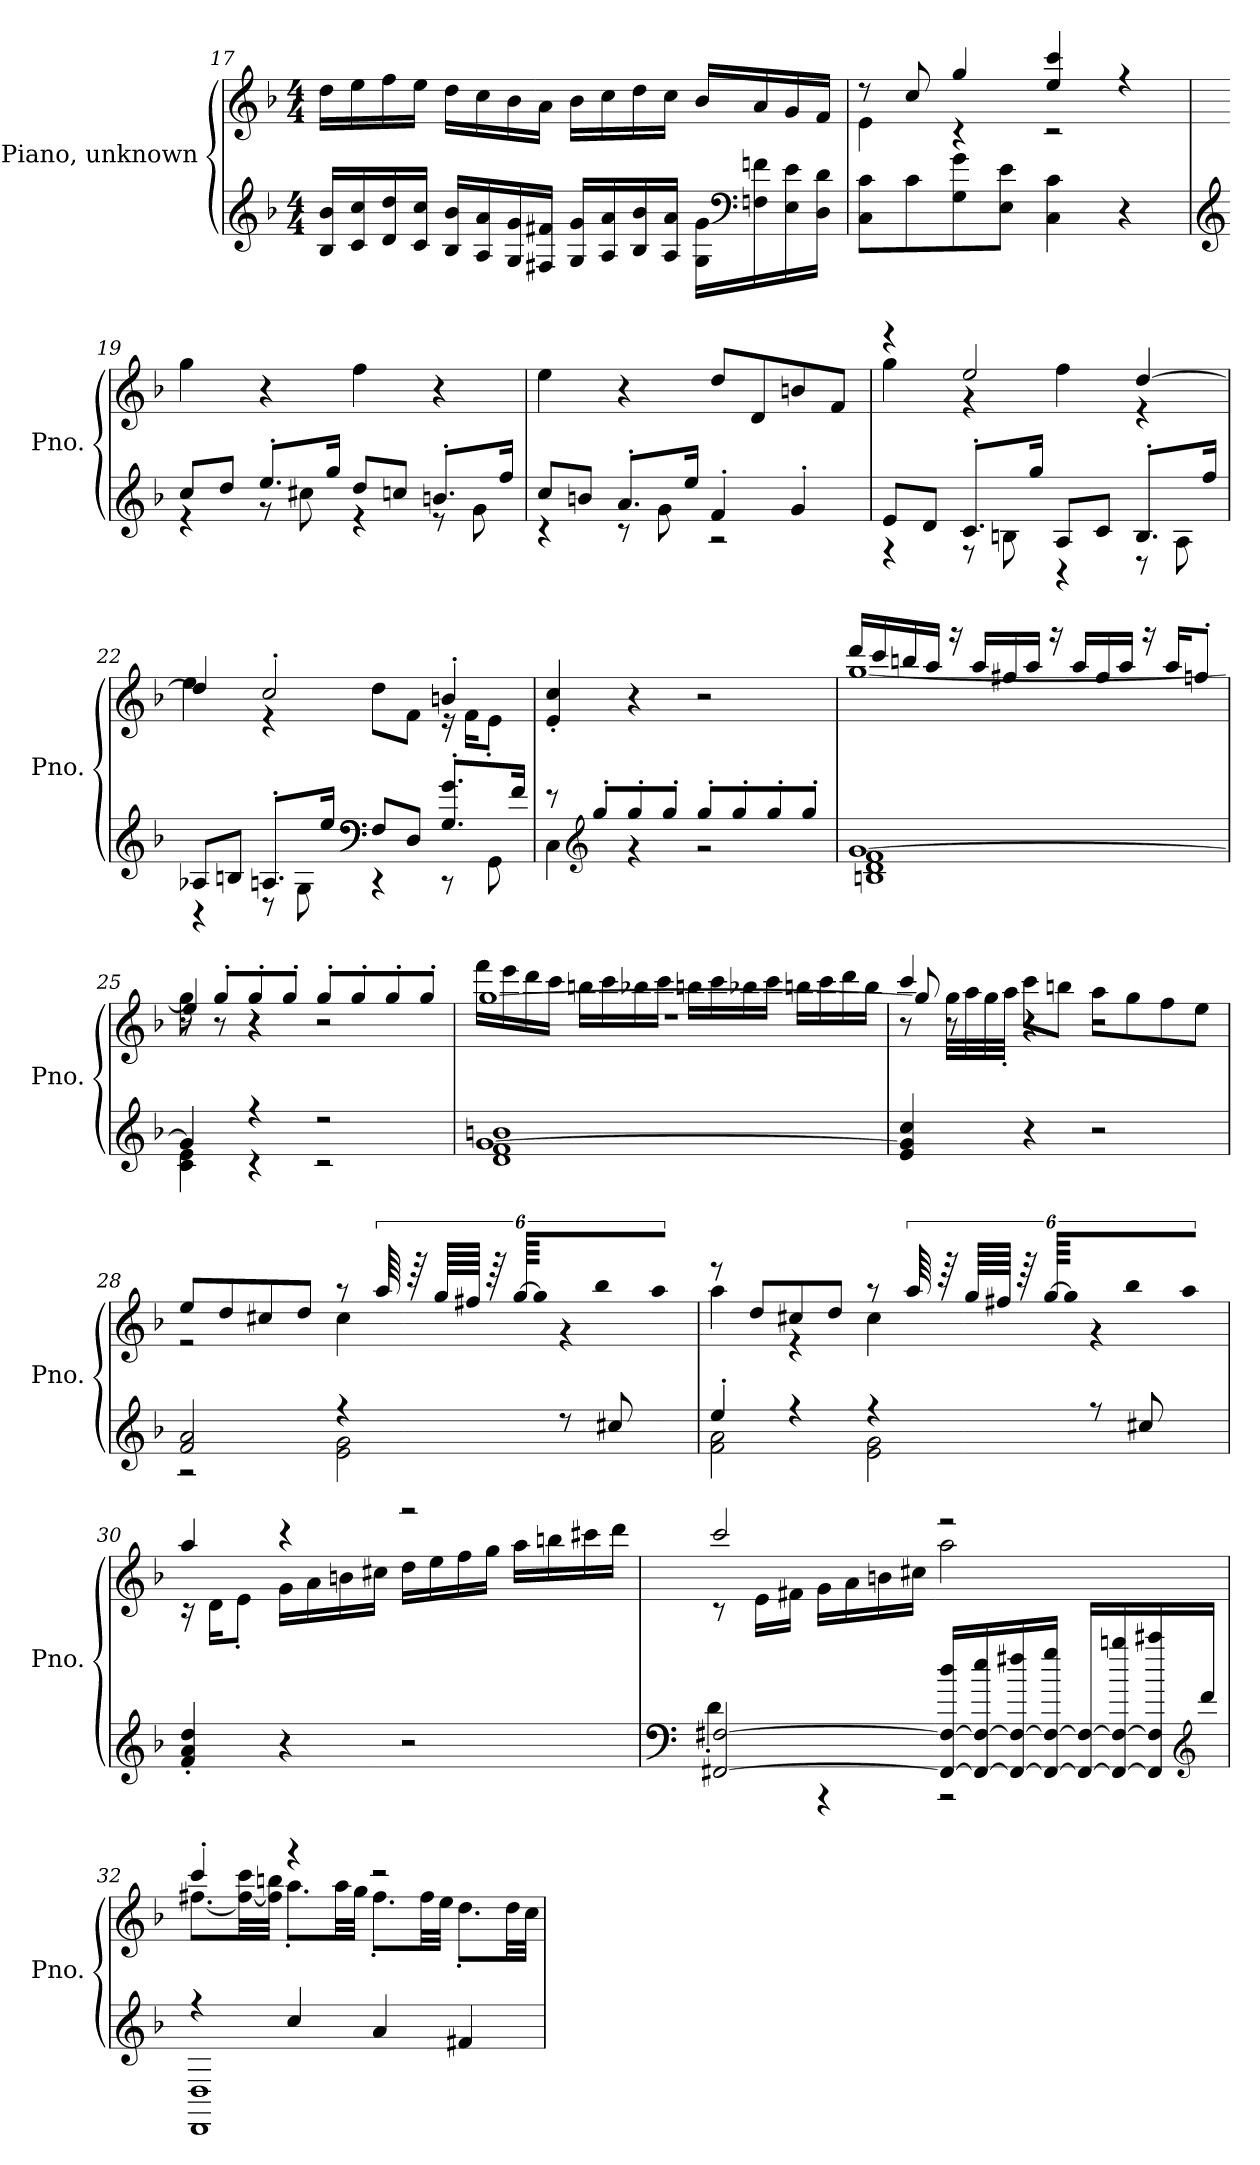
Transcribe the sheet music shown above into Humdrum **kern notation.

**kern	**kern
*part1	*part1
*staff2	*staff1
*I"Piano, unknown	*
*I'Pno.	*
*clefG2	*clefG2
*k[b-]	*k[b-]
*M4/4	*M4/4
=17	=17
16B-/ 16b-/LL	16dd\LL
16c/ 16cc/	16ee\
16d/ 16dd/	16ff\
16c/ 16cc/JJ	16ee\JJ
16B-/ 16b-/LL	16dd\LL
16A/ 16a/	16cc\
16G/ 16g/	16b-\
16F#X/ 16f#X/JJ	16a\JJ
16G/ 16g/LL	16b-\LL
16A/ 16a/	16cc\
16B-/ 16b-/	16dd\
16A/ 16a/JJ	16cc\JJ
16G\ 16g\LL	16b-/LL
*clefF4	*
16Fn\ 16fn\	16a/
16E\ 16e\	16g/
16D\ 16d\JJ	16f/JJ
!!LO:LB:g=z
=18	=18
*	*^
8C\ 8c\L	8r	4e\
8c\	8cc/	.
8G\ 8g\	4gg/	4r
8E\ 8e\J	.	.
4C\ 4c\	4ee/ 4ccc/	2r
4r	4r	.
*	*v	*v
=19	=19
*clefG2	*
*^	*
8cc/L	4r	4gg\
8dd/J	.	.
8.ee'/L	8r	4r
.	8cc#X\	.
16gg/Jk	.	.
8dd/L	4r	4ff\
8ccn/J	.	.
8.bn'/L	8r	4r
.	8g\	.
16ff/Jk	.	.
=20	=20	=20
8cc/L	4r	4ee\
8bn/J	.	.
8.a'/L	8r	4r
.	8g\	.
16ee/Jk	.	.
4f'/	2r	8dd/L
.	.	8d/
4g'/	.	8bn/
.	.	8f/J
!!LO:LB:g=z
=21	=21	=21
*	*	*^
8e/L	4r	4r	4gg\
8d/J	.	.	.
8.c'/L	8r	2ee/	4r
.	8Bn\	.	.
16gg/Jk	.	.	.
8A/L	4r	.	4ff\
8c/J	.	.	.
8.B'/L	8r	[4dd/	4r
.	8A\	.	.
16ff/Jk	.	.	.
=22	=22	=22	=22
8A-X/L	4r	4dd/]	4ee\
8Bn/J	.	.	.
8.An'/L	8r	2cc'/	4r
.	8G\	.	.
16ee/Jk	.	.	.
*clefF4	*	*	*
8F/L	4r	.	8dd\L
8D/J	.	.	8f\J
8.G/' 8.g/'L	8r	4bn'/	16r
.	.	.	16f\KL
.	8GG\	.	8e'\J
16f/Jk	.	.	.
*	*	*v	*v
=23	=23	=23
8r	4C\	4e/' 4cc/'
*clefG2	*	*
8gg'/L	.	.
8gg'/	4r	4r
8gg'/J	.	.
8gg'/L	2r	2r
8gg'/	.	.
8gg'/	.	.
8gg'/J	.	.
!!LO:LB:g=z
=24	=24	=24
*	*	*^
[1g	1Bn 1d 1f	16ddd/LL	[1gg
.	.	16ccc/	.
.	.	16bbn/	.
.	.	16aa/JJ	.
.	.	16r	.
.	.	16aa/LL	.
.	.	16ff#X/	.
.	.	16aa/JJ	.
.	.	16r	.
.	.	16aa/LL	.
.	.	16ff#/	.
.	.	16aa/JJ	.
.	.	16r	.
.	.	16aa/KL	.
.	.	8ffn'/J	.
=25	=25	=25	=25
*	*	*	*^
4g/]	4c\ 4e\	8r	8gg\]	4ee/
.	.	8gg'/L	8r	.
4r	4r	8gg'/	4r	4r
.	.	8gg'/J	.	.
2r	2r	8gg'/L	2r	2r
.	.	8gg'/	.	.
.	.	8gg'/	.	.
.	.	8gg'/J	.	.
!!LO:LB:g=z	!!	!!
=26	=26	=26	=26	=26
[1g	1d 1f 1bn	1r	16fff\LL	[1gg
.	.	.	16eee\	.
.	.	.	16ddd\	.
.	.	.	16ccc\JJ	.
.	.	.	16bbn\LL	.
.	.	.	16ccc\	.
.	.	.	16bb-X\	.
.	.	.	16ccc\JJ	.
.	.	.	16bbn\LL	.
.	.	.	16ccc\	.
.	.	.	16bb-X\	.
.	.	.	16ccc\JJ	.
.	.	.	16bbn\LL	.
.	.	.	16ccc\	.
.	.	.	16ddd\	.
.	.	.	16bb\JJ	.
*v	*v	*	*	*
=27	=27	=27	=27
4e/ 4g/] 4cc/	4ccc/	8r	8gg/]
.	.	32gg\LLL	8r
.	.	32aa\	.
.	.	32gg\	.
.	.	32aa'\JJJ	.
4r	4r	8ccc\L	4r
.	.	8bbn\J	.
2r	2r	8aa\L	2r
.	.	8gg\	.
.	.	8ff\	.
.	.	8ee\J	.
*	*	*v	*v
!!LO:PB:g=z
=28	=28	=28
*^	*	*
2f/ 2a/	2r	8ee/L	2r
.	.	8dd/	.
.	.	8cc#X/	.
.	.	8dd/J	.
4r	2e\ 2g\	8r	4cc#\
.	.	96aa/	.
.	.	96r	.
.	.	96gg/LLLL	.
.	.	96ff#X/JJJJ	.
.	.	96r	.
.	.	[96gg/KKLL	.
.	.	16gg/J]	.
8r	.	8bb-/	4r
8cc#X/	.	8aa/J	.
=29	=29	=29	=29
4ee'/	2f\ 2a\	8r	4aa\
.	.	8dd/L	.
4r	.	8cc#X/	4r
.	.	8dd/J	.
4r	2e\ 2g\	8r	4cc#\
.	.	96aa/	.
.	.	96r	.
.	.	96gg/LLLL	.
.	.	96ff#X/JJJJ	.
.	.	96r	.
.	.	[96gg/KKLL	.
.	.	16gg/J]	.
8r	.	8bb-/	4r
8cc#X/	.	8aa/J	.
*v	*v	*	*
!!LO:LB:g=z	!!
=30	=30	=30
4f/' 4a/' 4dd/'	4aa/	16r
.	.	16d\KL
.	.	8e'\J
4r	4r	16g\LL
.	.	16a\
.	.	16bn\
.	.	16cc#X\JJ
2r	2r	16dd\LL
.	.	16ee\
.	.	16ff\
.	.	16gg\JJ
.	.	16aa\LL
.	.	16bbn\
.	.	16ccc#X\
.	.	16ddd\JJ
=31	=31	=31
*clefF4	*	*
*^	*	*
[2FF#X/ [2F#X/	4d'\	2ccc/	8r
.	.	.	16e\LL
.	.	.	16f#X\JJ
.	4r	.	16g\LL
.	.	.	16a\
.	.	.	16bn\
.	.	.	16cc#X\JJ
16FF#/_ 16F#/_ 16dd/LL	2r	2r	2aa\
16FF#/_ 16F#/_ 16ee/	.	.	.
16FF#/_ 16F#/_ 16ff#X/	.	.	.
16FF#/_ 16F#/_ 16gg/JJ	.	.	.
16FF#/_ 16F#/_LL	.	.	.
16FF#/_ 16F#/_ 16bbn/	.	.	.
16FF#/] 16F#/] 16ccc#X/	.	.	.
*clefG2	*	*	*
16ddd/JJ	.	.	.
!!LO:LB:g=z	!!
=32	=32	=32	=32
4r	1DD 1D	4ccc'/	[8.ff#X\L
.	.	.	32ff#\_ 32ccc\LL
.	.	.	32ff#\] 32bbn\JJJ
4cc/	.	4r	8.aa'\L
.	.	.	32aa\LL
.	.	.	32gg\JJJ
4a/	.	2r	8.ff#'\L
.	.	.	32ff#\LL
.	.	.	32ee\JJJ
4f#X/	.	.	8.dd'\L
.	.	.	32dd\LL
.	.	.	32cc\JJJ
*v	*v	*	*
*	*v	*v
=	=
*-	*-
